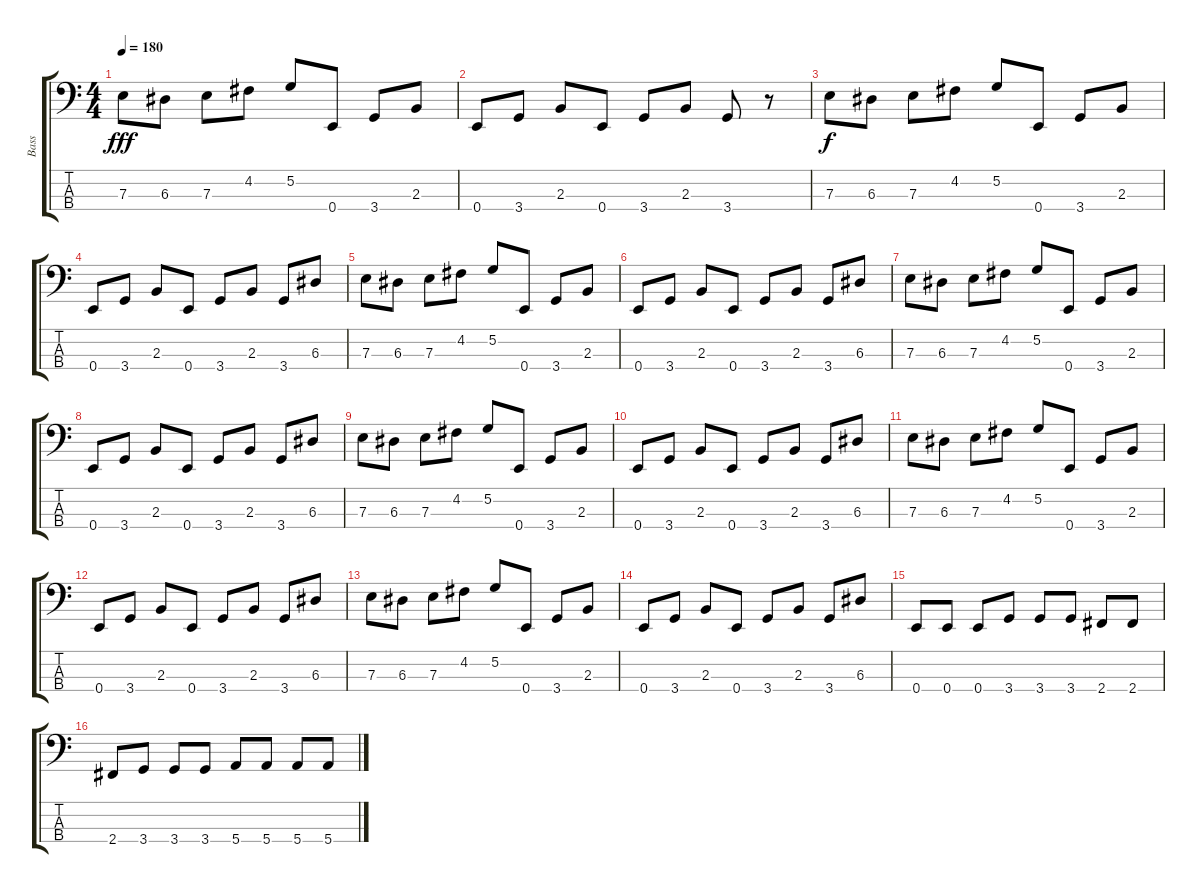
\track ("Bass" "Bass") {instrument electricbassfinger}
\staff {score tabs}
\tuning (G2 D2 A1 E1) {hide}
\ts (4 4)
\tempo 180
\clef f4
\ks c
7.3.8{dy fff} 6.3.8 7.3.8 4.2.8 5.2.8 0.4.8 3.4.8 2.3.8 |
0.4.8 3.4.8 2.3.8 0.4.8 3.4.8 2.3.8 3.4.8 r.8 |
7.3.8{dy f} 6.3.8 7.3.8 4.2.8 5.2.8 0.4.8 3.4.8 2.3.8 |
0.4.8 3.4.8 2.3.8 0.4.8 3.4.8 2.3.8 3.4.8 6.3.8 |
7.3.8 6.3.8 7.3.8 4.2.8 5.2.8 0.4.8 3.4.8 2.3.8 |
0.4.8 3.4.8 2.3.8 0.4.8 3.4.8 2.3.8 3.4.8 6.3.8 |
7.3.8 6.3.8 7.3.8 4.2.8 5.2.8 0.4.8 3.4.8 2.3.8 |
0.4.8 3.4.8 2.3.8 0.4.8 3.4.8 2.3.8 3.4.8 6.3.8 |
7.3.8 6.3.8 7.3.8 4.2.8 5.2.8 0.4.8 3.4.8 2.3.8 |
0.4.8 3.4.8 2.3.8 0.4.8 3.4.8 2.3.8 3.4.8 6.3.8 |
7.3.8 6.3.8 7.3.8 4.2.8 5.2.8 0.4.8 3.4.8 2.3.8 |
0.4.8 3.4.8 2.3.8 0.4.8 3.4.8 2.3.8 3.4.8 6.3.8 |
7.3.8 6.3.8 7.3.8 4.2.8 5.2.8 0.4.8 3.4.8 2.3.8 |
0.4.8 3.4.8 2.3.8 0.4.8 3.4.8 2.3.8 3.4.8 6.3.8 |
0.4.8 0.4.8 0.4.8 3.4.8 3.4.8 3.4.8 2.4.8 2.4.8 |
2.4.8 3.4.8 3.4.8 3.4.8 5.4.8 5.4.8 5.4.8 5.4.8
